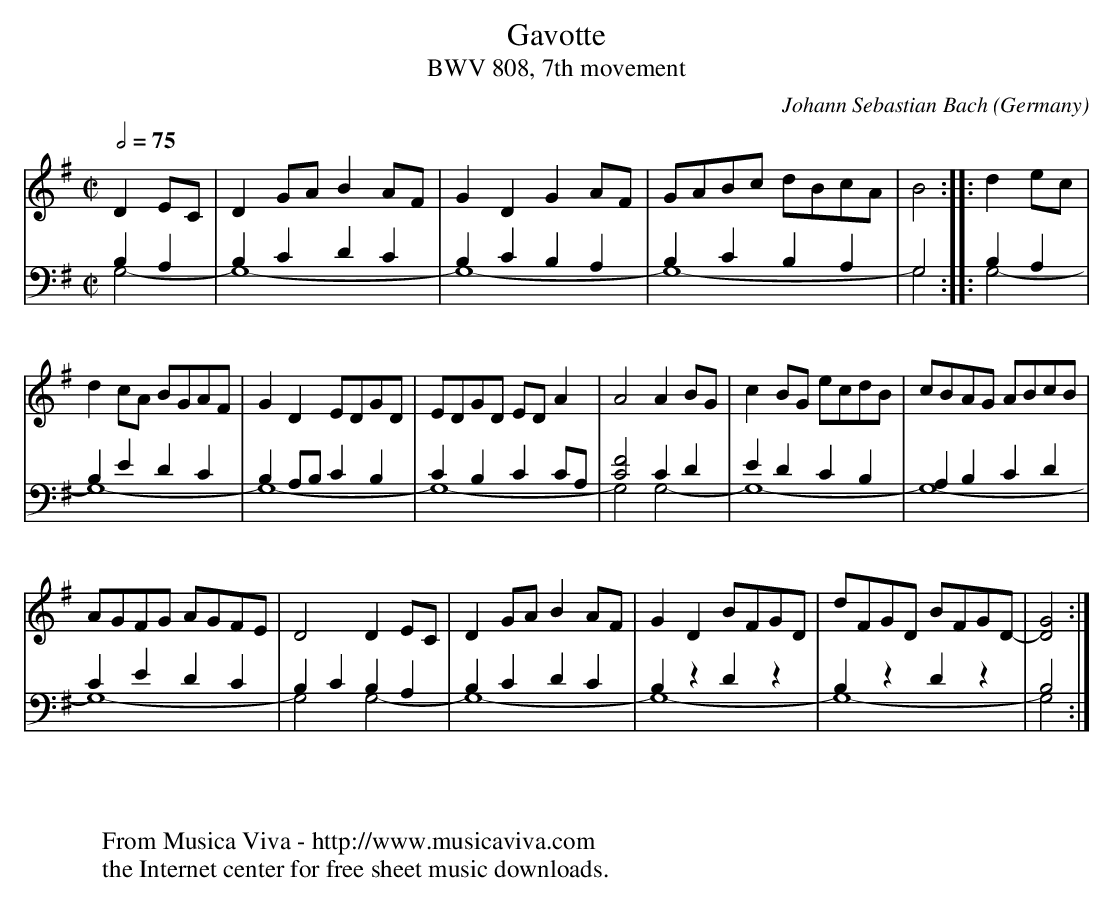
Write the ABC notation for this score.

X:1
T:Gavotte
T:BWV 808, 7th movement
C:Johann Sebastian Bach
O:Germany
V:1 Program 1 6 %Harpsichord
V:2 Program 1 6 bass up %Harpsichord
V:3 Program 1 6 bass merge down %Harpsichord
M:C|
L:1/8
Q:1/2=75
K:G
V:1
D2 EC|D2GA B2AF|G2D2 G2AF|GABc dBcA|B4::d2ec|
V:2
B,2A,2|B,2C2 D2C2|B,2C2 B,2A,2|B,2C2 B,2A,2|G,4::B,2A,2|
V:3
G,4-|G,8-|G,8-|G,8-|G,4::G,4-|
V:1
d2cA BGAF|G2D2 EDGD|EDGD EDA2|A4 A2BG|c2BG ecdB|cBAG ABcB|
V:2
B,2E2 D2C2|B,2A,B, C2B,2|C2B,2 C2CA,|[F4C4] C2D2|E2D2 C2B,2|A,2B,2 C2D2|
V:3
G,8-|G,8-|G,8-|G,4G,4-|G,8-|G,8-|
V:1
AGFG AGFE|D4 D2EC|D2GA B2AF|G2D2 BFGD|dFGD BFGD-|[D4G4]:|
V:2
C2E2 D2 C2|B,2C2 B,2A,2|B,2C2 D2C2|B,2z2 D2z2|B,2z2 D2z2|B,4:|
V:3
G,8-|G,4G,4-|G,8-|G,8-|G,8-|G,4:|
W:
W:
W:  From Musica Viva - http://www.musicaviva.com
W:  the Internet center for free sheet music downloads.
